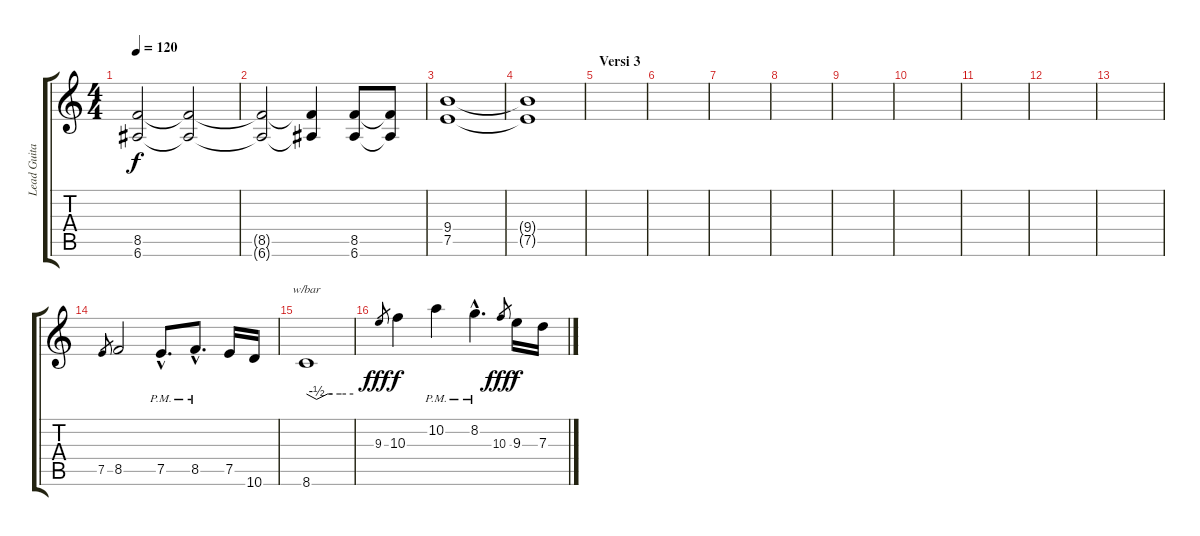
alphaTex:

\track ("Lead Guitar" "Lead Guita") {instrument distortionguitar}
\staff {score tabs}
\tuning (E4 B3 G3 D3 A2 E2) {hide}
\ts (4 4)
\tempo 120
\clef g2
\ks c
(8.5 6.6).2{dy f} (8.5{t} 6.6{t}).2 |
(8.5{t} 6.6{t}).2 (8.5{t} 6.6{t}).4 (8.5 6.6).8 (8.5{t} 6.6{t}).8 |
(9.4 7.5).1 |
(9.4{t} 7.5{t}).1 |
\section ("" "Versi 3")
|
|
|
|
|
|
|
|
|
7.5.8{gr} 8.5.2 7.5{hac pm}.8{d} 8.5{hac pm}.8{d} 7.5.16 10.6.16 |
8.6.1{tbe (custom default 0 0 13 -2 27 0 30 0 33 0 43 0 45 0 60 0)} |
9.3.8{gr dy fff} 10.3.4{dy f} 10.2{pm}.4 8.2{hac pm}.4{d} 10.3.8{gr dy fff} 9.3.16{dy f} 7.3.16
